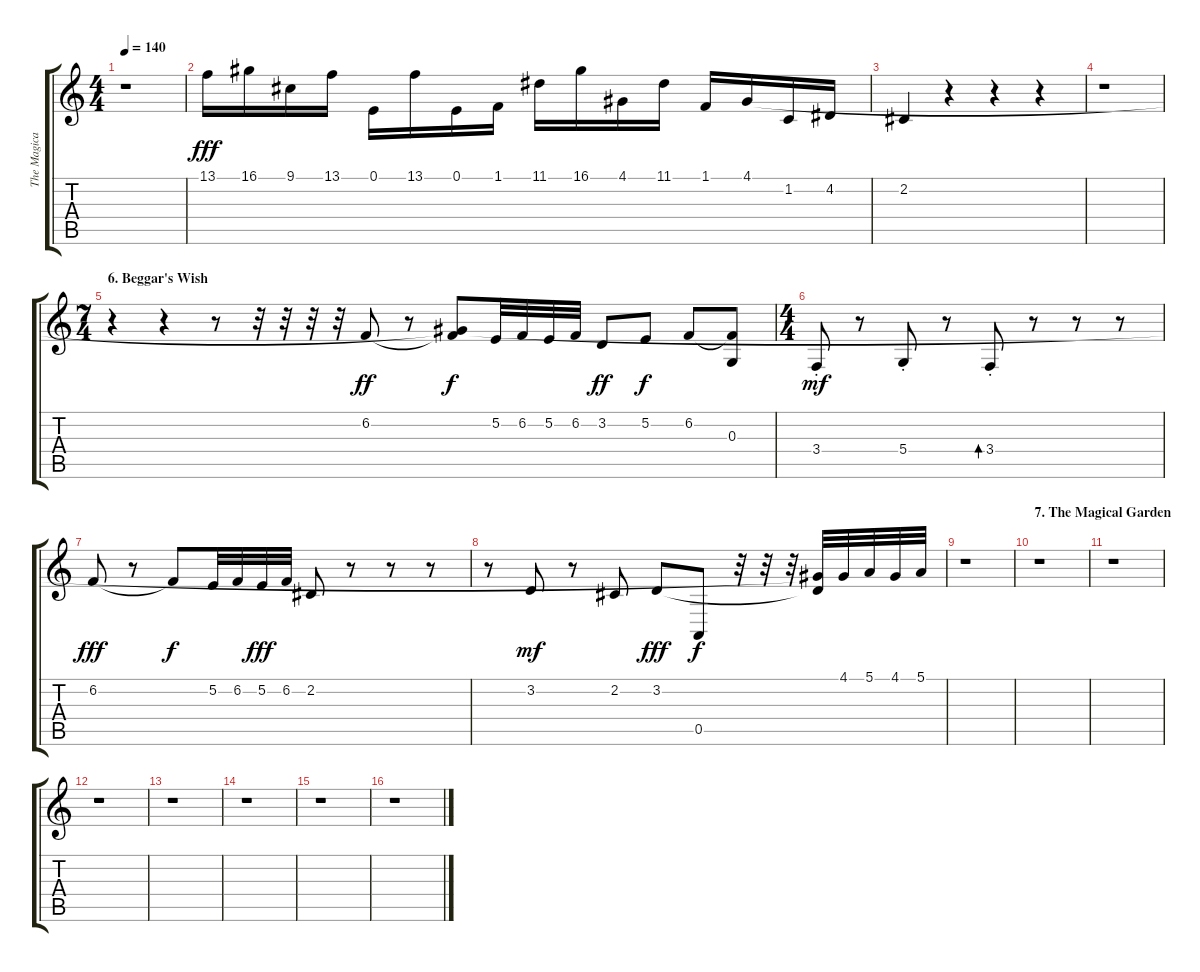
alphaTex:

\track ("The Magical Garden" "The Magica") {instrument orchestralharp}
\staff {score tabs}
\tuning (E4 B3 G3 D3 A2 E2) {hide}
\ts (4 4)
\tempo 140
\clef g2
\ks c
r.1{dy f} |
13.1.16{dy fff volume 11} 16.1.16 9.1.16 13.1.16 0.1.16 13.1.16 0.1.16 1.1.16 11.1.16 16.1.16 4.1.16 11.1.16 1.1.16 4.1.16 1.2.16 4.2.16 |
2.2.4 r.4 r.4 r.4 |
r.1 |
\ts (7 4)
\section ("" "6. Beggar's Wish")
r.4{instrument tremolostrings} r.4 r.8 r.32 r.32 r.32 r.32 6.2.8{dy ff} r.8 (4.1{t} 6.2{t}).8{dy f} 5.2.32 6.2.32 5.2.32 6.2.32 3.2.8{dy ff} 5.2.8{dy f} 6.2.8 (6.2{t} 0.3).8 |
\ts (4 4)
3.4{st}.8{dy mf} r.8 5.4{st}.8 r.8 3.4{st}.8{bd 480} r.8 r.8 r.8 |
6.2.8{dy fff} r.8 6.2{t}.8{dy f} 5.2.32 6.2.32 5.2.32{dy fff} 6.2.32 2.2.8 r.8 r.8 r.8 |
r.8 3.2.8{dy mf} r.8 2.2.8 3.2.8{dy fff} 0.5.8{dy f} r.32 r.32 r.32 (4.1{t} 3.2{t}).32 4.1.32 5.1.32 4.1.32 5.1.32 |
r.1 |
\section ("" "7. The Magical Garden")
r.1 |
r.1 |
r.1 |
r.1 |
r.1 |
r.1 |
r.1
